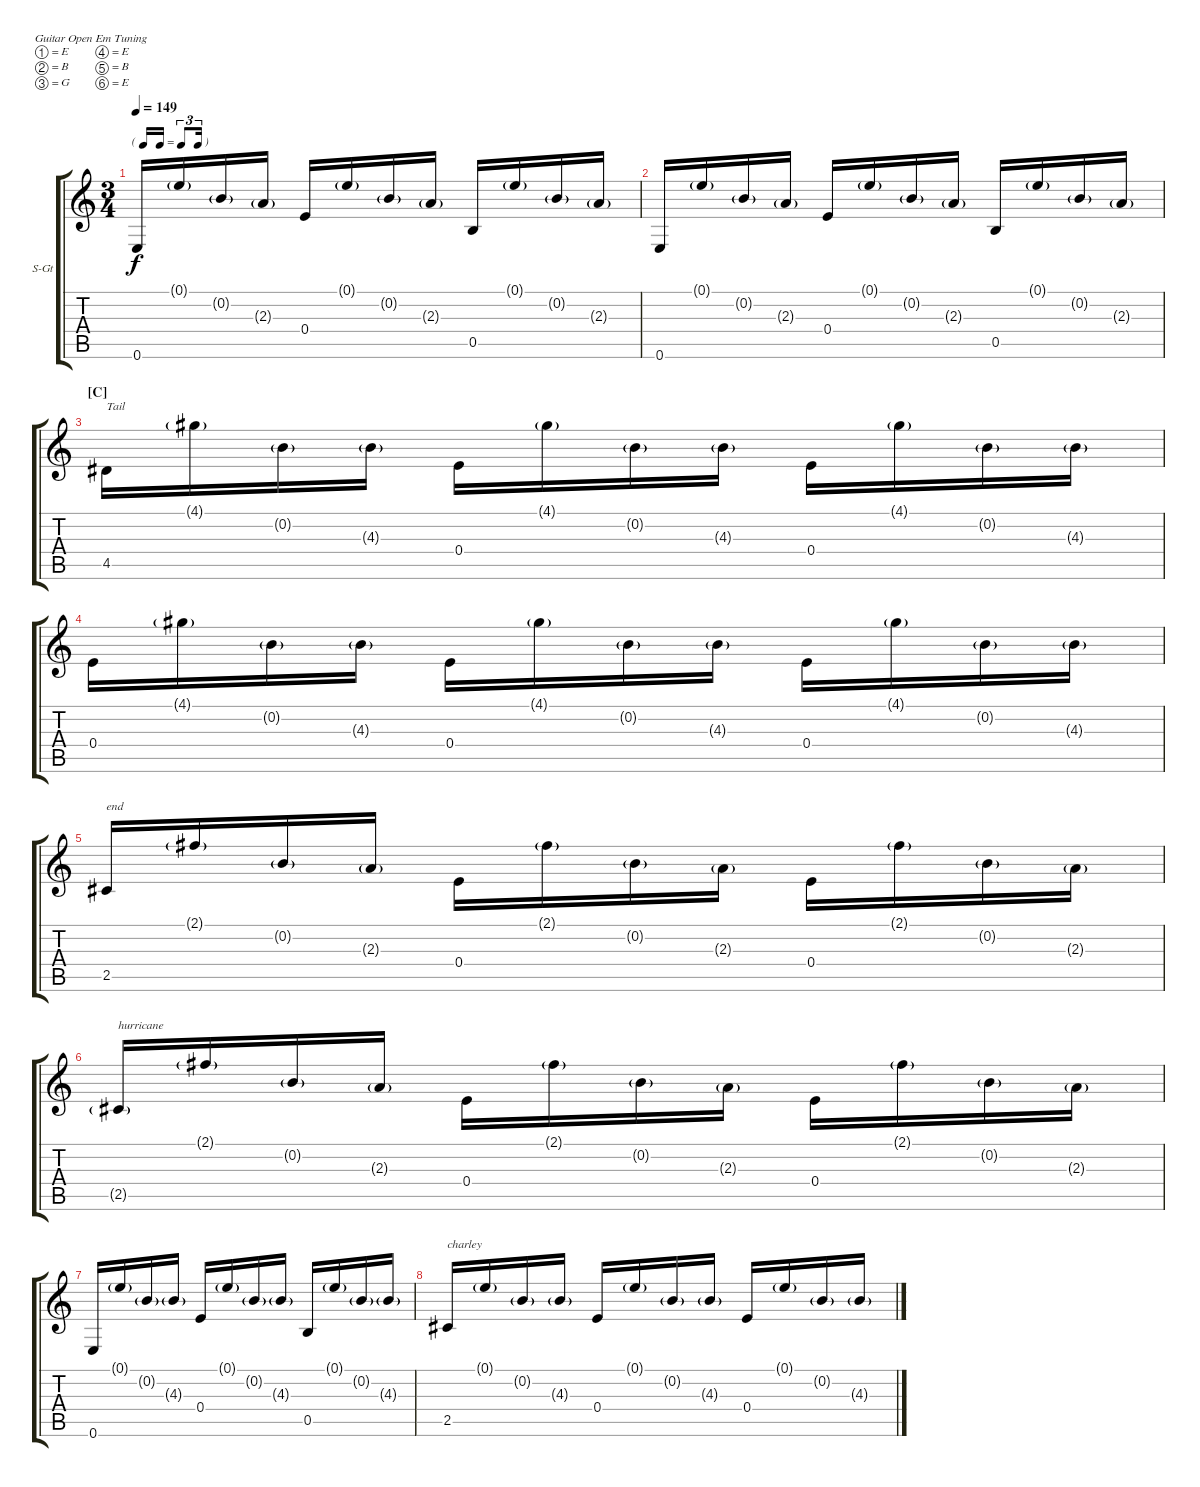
\defaultSystemsLayout 4
\bracketExtendMode groupsimilarinstruments
\firstSystemTrackNameOrientation horizontal
\otherSystemsTrackNameOrientation horizontal
\track ("Steel Guitar" "S-Gt") {instrument acousticguitarsteel}
\staff {score tabs}
\tuning (E4 B3 G3 E3 B2 E2)
\ts (3 4)
\tf triplet16th
\tempo 149
\clef g2
\scale
0.25
\ks c
0.6.16{dy f} 0.1{g}.16 0.2{g}.16 2.3{g}.16 0.4.16 0.1{g}.16 0.2{g}.16 2.3{g}.16 0.5.16 0.1{g}.16 0.2{g}.16 2.3{g}.16 |
\scale
0.25 0.6.16 0.1{g}.16 0.2{g}.16 2.3{g}.16 0.4.16 0.1{g}.16 0.2{g}.16 2.3{g}.16 0.5.16 0.1{g}.16 0.2{g}.16 2.3{g}.16 |
\section ("C" "")
\scale
0.25 4.5.16{txt "Tail"} 4.1{g}.16 0.2{g}.16 4.3{g}.16 0.4.16 4.1{g}.16 0.2{g}.16 4.3{g}.16 0.4.16 4.1{g}.16 0.2{g}.16 4.3{g}.16 |
\scale
0.25 0.4.16 4.1{g}.16 0.2{g}.16 4.3{g}.16 0.4.16 4.1{g}.16 0.2{g}.16 4.3{g}.16 0.4.16 4.1{g}.16 0.2{g}.16 4.3{g}.16 |
\scale
0.333333 2.5.16{txt "end"} 2.1{g}.16 0.2{g}.16 2.3{g}.16 0.4.16 2.1{g}.16 0.2{g}.16 2.3{g}.16 0.4.16 2.1{g}.16 0.2{g}.16 2.3{g}.16 |
\scale
0.333333 2.5{g}.16{txt "hurricane"} 2.1{g}.16 0.2{g}.16 2.3{g}.16 0.4.16 2.1{g}.16 0.2{g}.16 2.3{g}.16 0.4.16 2.1{g}.16 0.2{g}.16 2.3{g}.16 |
\scale
0.333333 0.6.16 0.1{g}.16 0.2{g}.16 4.3{g}.16 0.4.16 0.1{g}.16 0.2{g}.16 4.3{g}.16 0.5.16 0.1{g}.16 0.2{g}.16 4.3{g}.16 |
2.5.16{txt "charley"} 0.1{g}.16 0.2{g}.16 4.3{g}.16 0.4.16 0.1{g}.16 0.2{g}.16 4.3{g}.16 0.4.16 0.1{g}.16 0.2{g}.16 4.3{g}.16
